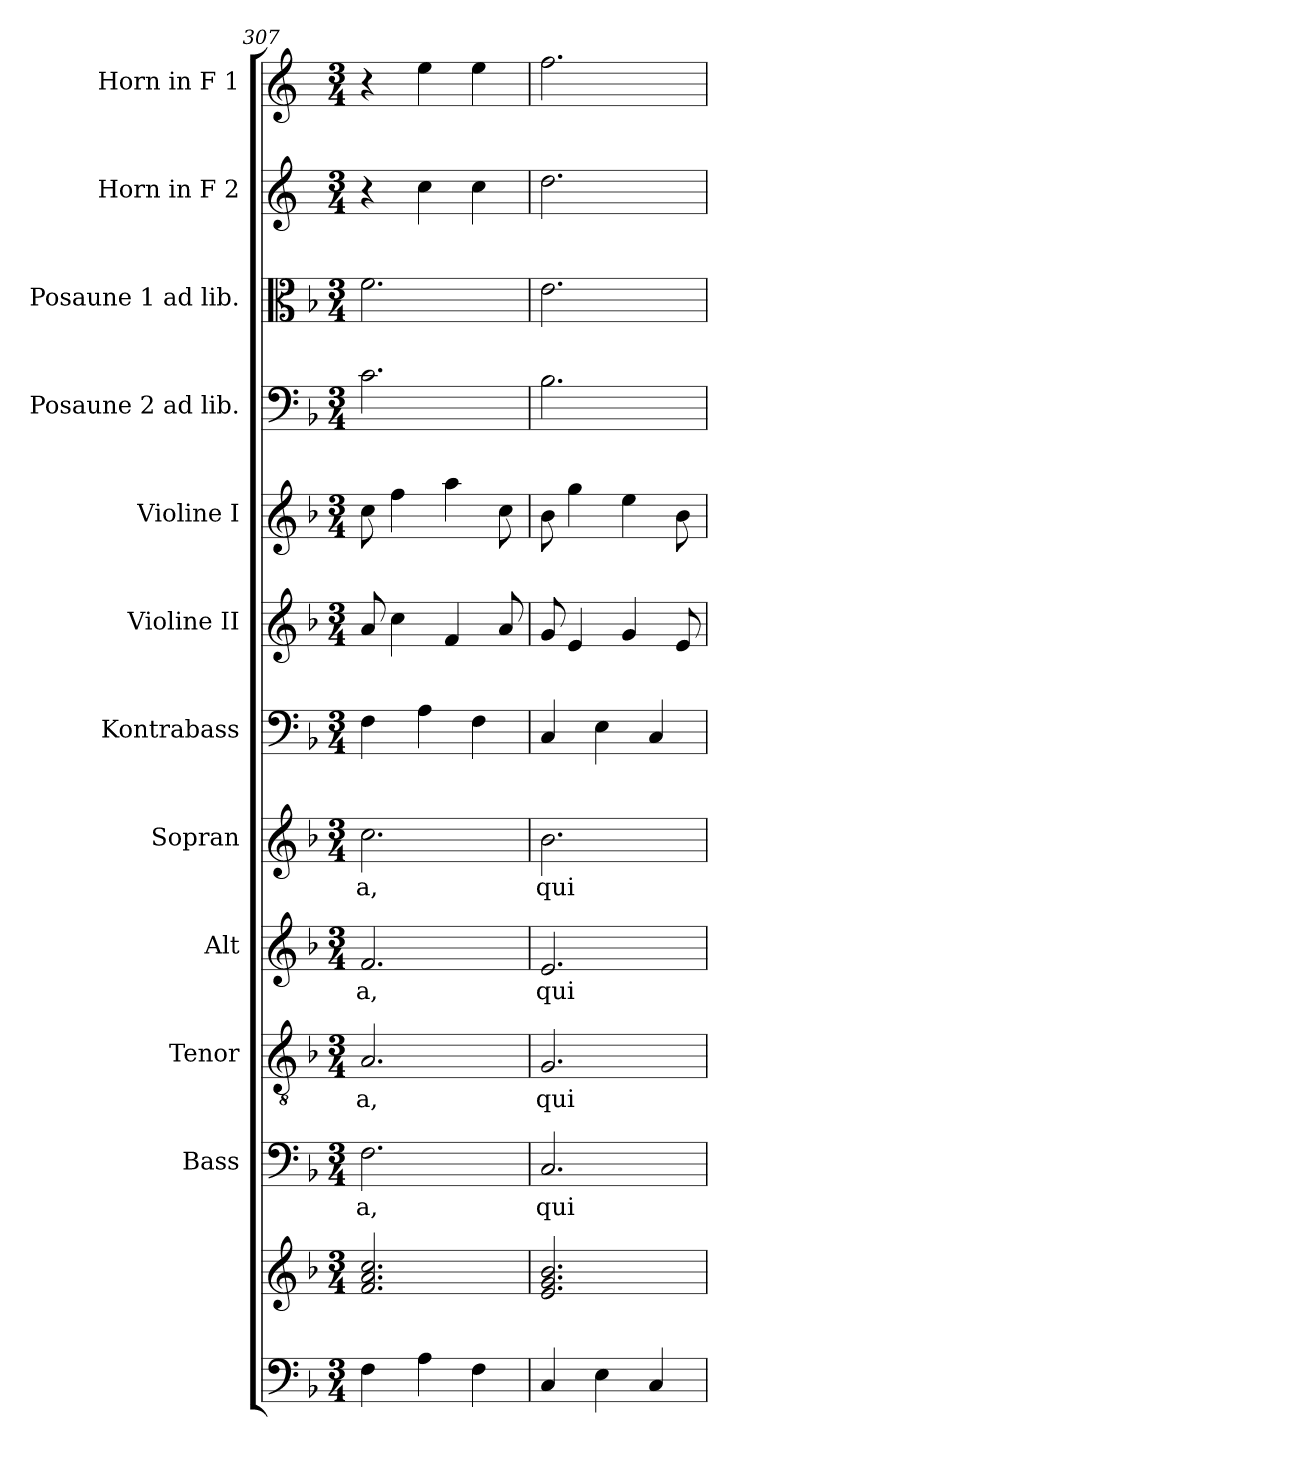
**kern	**kern	**kern	**text	**kern	**text	**kern	**text	**kern	**text	**kern	**kern	**kern	**kern	**kern	**kern	**kern
*part12	*part12	*part11	*part11	*part10	*part10	*part9	*part9	*part8	*part8	*part7	*part6	*part5	*part4	*part3	*part2	*part1
*staff13	*staff12	*staff11	*staff11	*staff10	*staff10	*staff9	*staff9	*staff8	*staff8	*staff7	*staff6	*staff5	*staff4	*staff3	*staff2	*staff1
*	*	*I"Bass	*	*I"Tenor	*	*I"Alt	*	*I"Sopran	*	*I"Kontrabass	*I"Violine II	*I"Violine I	*I"Posaune 2 ad lib.	*I"Posaune 1 ad lib.	*I"Horn in F 2	*I"Horn in F 1
*	*	*I'B.	*	*I'T.	*	*I'A.	*	*I'S.	*	*I'Kb.	*I'Vl. II	*I'Vl. I	*I'Pos. 2	*I'Pos. 1	*I'Hrn. F 2	*I'Hrn. F 1
*clefF4	*clefG2	*clefF4	*	*clefGv2	*	*clefG2	*	*clefG2	*	*clefF4	*clefG2	*clefG2	*clefF4	*clefC3	*clefG2	*clefG2
*	*	*	*	*	*	*	*	*	*	*ITrd7c12	*	*	*	*	*ITrd4c7	*ITrd4c7
*k[b-]	*k[b-]	*k[b-]	*	*k[b-]	*	*k[b-]	*	*k[b-]	*	*k[b-]	*k[b-]	*k[b-]	*k[b-]	*k[b-]	*k[b-]	*k[b-]
*F:	*F:	*F:	*	*F:	*	*F:	*	*F:	*	*F:	*F:	*F:	*F:	*F:	*F:	*F:
*M3/4	*M3/4	*M3/4	*	*M3/4	*	*M3/4	*	*M3/4	*	*M3/4	*M3/4	*M3/4	*M3/4	*M3/4	*M3/4	*M3/4
=307	=307	=307	=307	=307	=307	=307	=307	=307	=307	=307	=307	=307	=307	=307	=307	=307
!	!	!	!LO:LY:b	!	!LO:LY:b	!	!LO:LY:b	!	!LO:LY:b	!	!	!	!	!	!	!
4F\	2.f/ 2.a/ 2.cc/	2.F\	-a,	2.A/	-a,	2.f/	-a,	2.cc\	-a,	4FF\	8a/	8cc\	2.c\	2.f\	4r	4r
.	.	.	.	.	.	.	.	.	.	.	4cc\	4ff\	.	.	.	.
4A\	.	.	.	.	.	.	.	.	.	4AA\	.	.	.	.	4f\	4a\
.	.	.	.	.	.	.	.	.	.	.	4f/	4aa\	.	.	.	.
4F\	.	.	.	.	.	.	.	.	.	4FF\	.	.	.	.	4f\	4a\
.	.	.	.	.	.	.	.	.	.	.	8a/	8cc\	.	.	.	.
=308	=308	=308	=308	=308	=308	=308	=308	=308	=308	=308	=308	=308	=308	=308	=308	=308
!	!	!	!LO:LY:b	!	!LO:LY:b	!	!LO:LY:b	!	!LO:LY:b	!	!	!	!	!	!	!
4C/	2.e/ 2.g/ 2.b-/	2.C/	qui-	2.G/	qui-	2.e/	qui-	2.b-\	qui-	4CC/	8g/	8b-\	2.B-\	2.e\	2.g\	2.b-\
.	.	.	.	.	.	.	.	.	.	.	4e/	4gg\	.	.	.	.
4E\	.	.	.	.	.	.	.	.	.	4EE\	.	.	.	.	.	.
.	.	.	.	.	.	.	.	.	.	.	4g/	4ee\	.	.	.	.
4C/	.	.	.	.	.	.	.	.	.	4CC/	.	.	.	.	.	.
.	.	.	.	.	.	.	.	.	.	.	8e/	8b-\	.	.	.	.
=	=	=	=	=	=	=	=	=	=	=	=	=	=	=	=	=
*-	*-	*-	*-	*-	*-	*-	*-	*-	*-	*-	*-	*-	*-	*-	*-	*-
